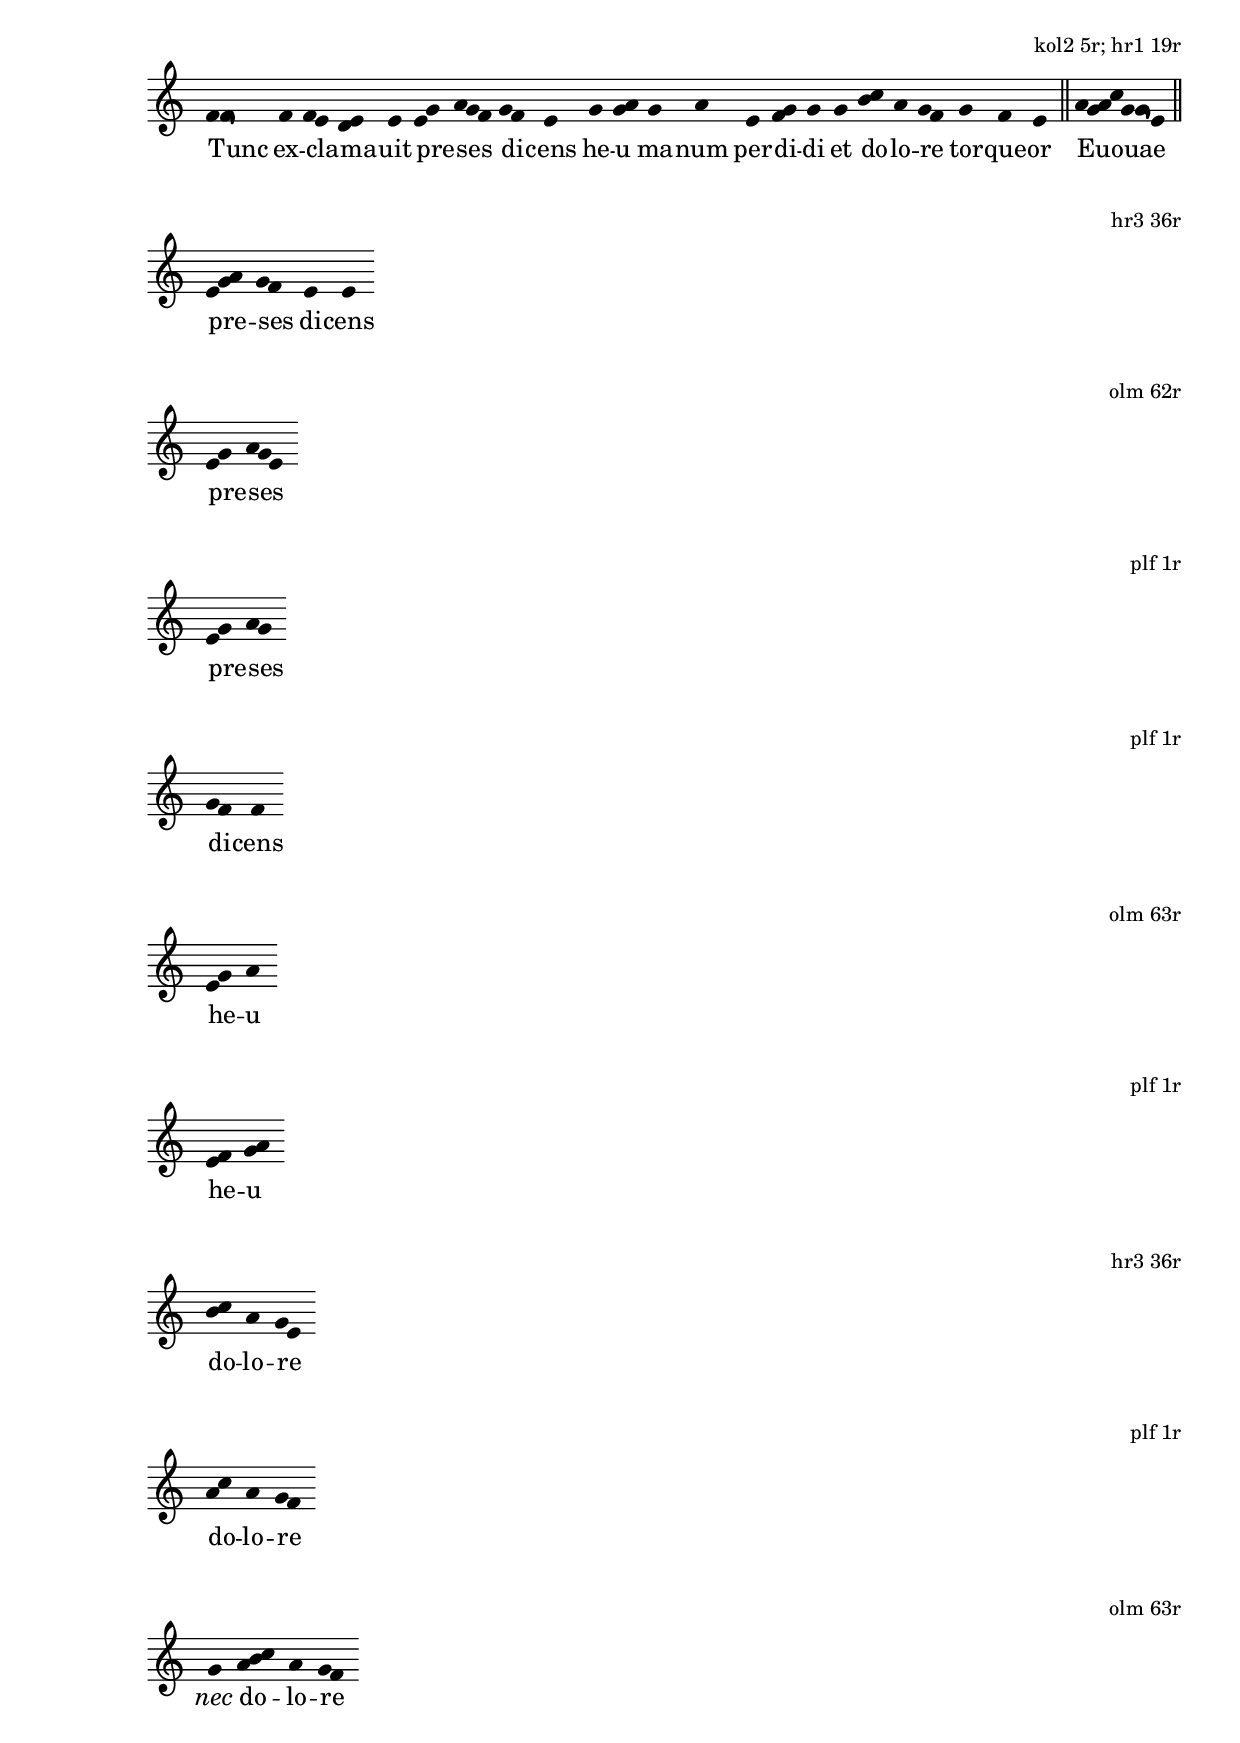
\version "2.19.32"

\include "../lib/synopsis.ily"

\score {
  \transpose c c' {
    \plainchant
    \melisma { f \strophicus f } \bar "" f \melisma { f e } \melisma { d e } e \bar "" \melisma { e g } \melisma { a g f } \bar "" \melisma { g f } e \bar ""
    g \melisma { g a } \bar "" g \bar "" a \bar "" e \melisma { f g } g \bar ""
    g \bar "" \melisma { b c' } a \melisma { g f } \bar "" g f e \bar "||"

    \melisma { a g a c' g \strophicus g e } \bar "||"
  }
  \addlyrics {
    Tunc ex -- cla -- ma -- uit pre -- ses di -- cens
    he -- u ma -- num per -- di -- di
    et do -- lo -- re tor -- que -- or

    Euouae
  }
  \header {
    fontes = "kol2 5r; hr1 19r"
  }
}

\score {
  \transpose c c' {
    \plainchant
    \melisma { e g a } \melisma { g f } e e
  }
  \addlyrics {
    pre -- ses di -- cens
  }
  \header {
    fontes = "hr3 36r"
  }
}

\score {
  \transpose c c' {
    \plainchant
    \melisma { e g } \melisma { a g e }
  }
  \addlyrics {
    pre -- ses
  }
  \header {
    fontes = "olm 62r"
  }
}

\score {
  \transpose c c' {
    \plainchant
    \melisma { e g } \melisma { a g }
  }
  \addlyrics {
    pre -- ses
  }
  \header {
    fontes = "plf 1r"
  }
}

\score {
  \transpose c c' {
    \plainchant
    \melisma { g f } f
  }
  \addlyrics {
    di -- cens
  }
  \header {
    fontes = "plf 1r"
  }
}

\score {
  \transpose c c' {
    \plainchant
    \melisma { e g } a
  }
  \addlyrics {
    he -- u
  }
  \header {
    fontes = "olm 63r"
  }
}

\score {
  \transpose c c' {
    \plainchant
    \melisma { e f } \melisma { g a }
  }
  \addlyrics {
    he -- u
  }
  \header {
    fontes = "plf 1r"
  }
}

\score {
  \transpose c c' {
    \plainchant
    \melisma { b c' } a \melisma { g e }
  }
  \addlyrics {
    do -- lo -- re
  }
  \header {
    fontes = "hr3 36r"
  }
}

\score {
  \transpose c c' {
    \plainchant
    \melisma { a c' } a \melisma { g f }
  }
  \addlyrics {
    do -- lo -- re
  }
  \header {
    fontes = "plf 1r"
  }
}

\score {
  \transpose c c' {
    \plainchant
    g \melisma { a b c' } a \melisma { g f }
  }
  \addlyrics {
    \lyrit nec \lyrrev do -- lo -- re
  }
  \header {
    fontes = "olm 63r"
  }
}
